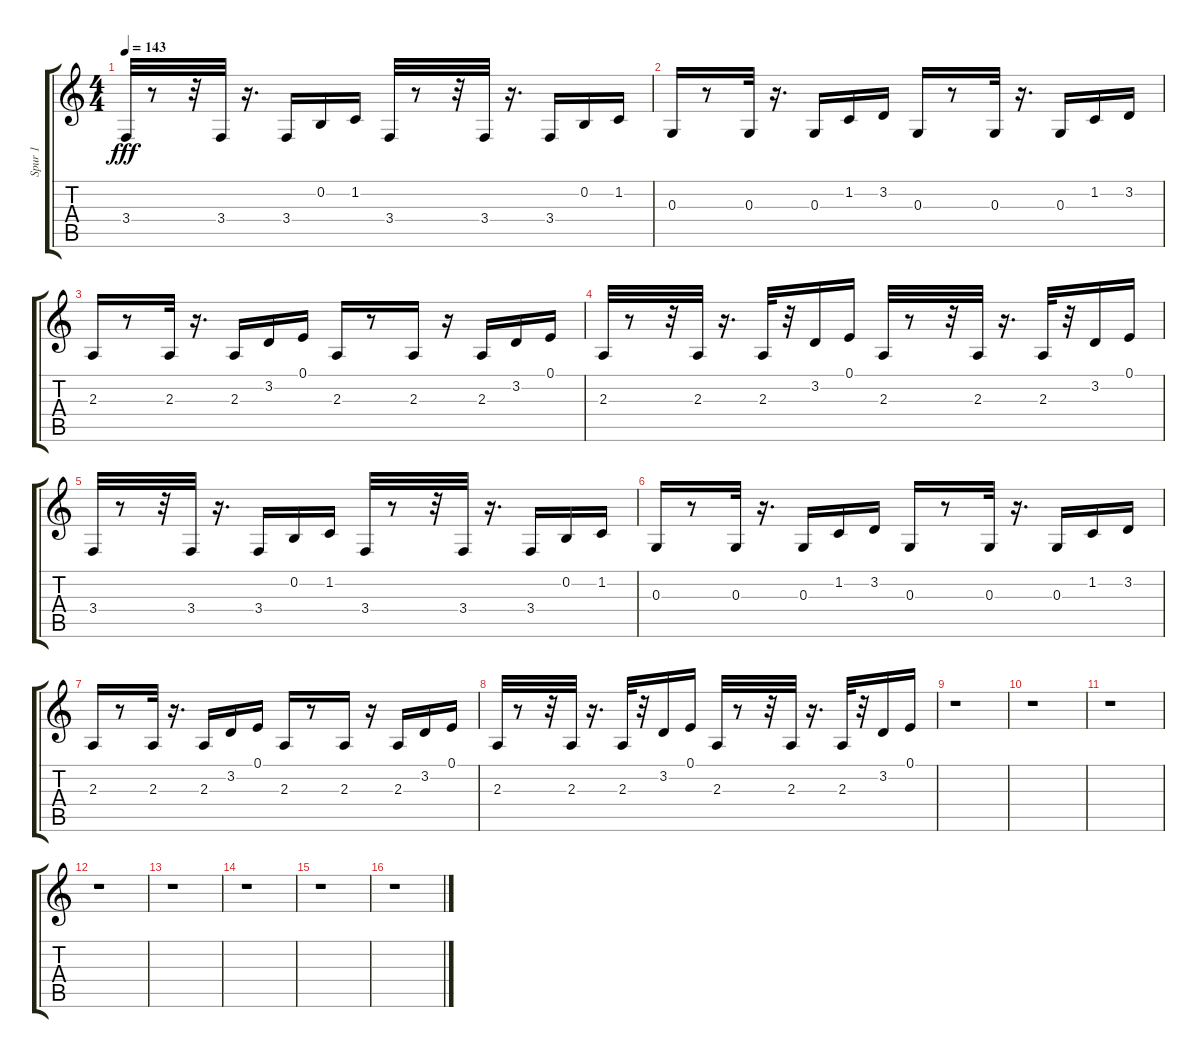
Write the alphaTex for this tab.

\track ("Spur 1" "Spur 1") {instrument lead2sawtooth}
\staff {score tabs}
\tuning (E4 B3 G3 D3 A2 E2) {hide}
\ts (4 4)
\tempo 143
\clef g2
\ks c
3.4.32{dy fff} r.8 r.32 3.4.32 r.16{d} 3.4.16 0.2.16 1.2.16 3.4.32 r.8 r.32 3.4.32 r.16{d} 3.4.16 0.2.16 1.2.16 |
0.3.16 r.8 0.3.32 r.16{d} 0.3.16 1.2.16 3.2.16 0.3.16 r.8 0.3.32 r.16{d} 0.3.16 1.2.16 3.2.16 |
2.3.16 r.8 2.3.32 r.16{d} 2.3.16 3.2.16 0.1.16 2.3.16 r.8 2.3.16 r.16 2.3.16 3.2.16 0.1.16 |
2.3.32 r.8 r.32 2.3.32 r.16{d} 2.3.32 r.32 3.2.16 0.1.16 2.3.32 r.8 r.32 2.3.32 r.16{d} 2.3.32 r.32 3.2.16 0.1.16 |
3.4.32 r.8 r.32 3.4.32 r.16{d} 3.4.16 0.2.16 1.2.16 3.4.32 r.8 r.32 3.4.32 r.16{d} 3.4.16 0.2.16 1.2.16 |
0.3.16 r.8 0.3.32 r.16{d} 0.3.16 1.2.16 3.2.16 0.3.16 r.8 0.3.32 r.16{d} 0.3.16 1.2.16 3.2.16 |
2.3.16 r.8 2.3.32 r.16{d} 2.3.16 3.2.16 0.1.16 2.3.16 r.8 2.3.16 r.16 2.3.16 3.2.16 0.1.16 |
2.3.32 r.8 r.32 2.3.32 r.16{d} 2.3.32 r.32 3.2.16 0.1.16 2.3.32 r.8 r.32 2.3.32 r.16{d} 2.3.32 r.32 3.2.16 0.1.16 |
r.1 |
r.1 |
r.1 |
r.1 |
r.1 |
r.1 |
r.1 |
r.1
